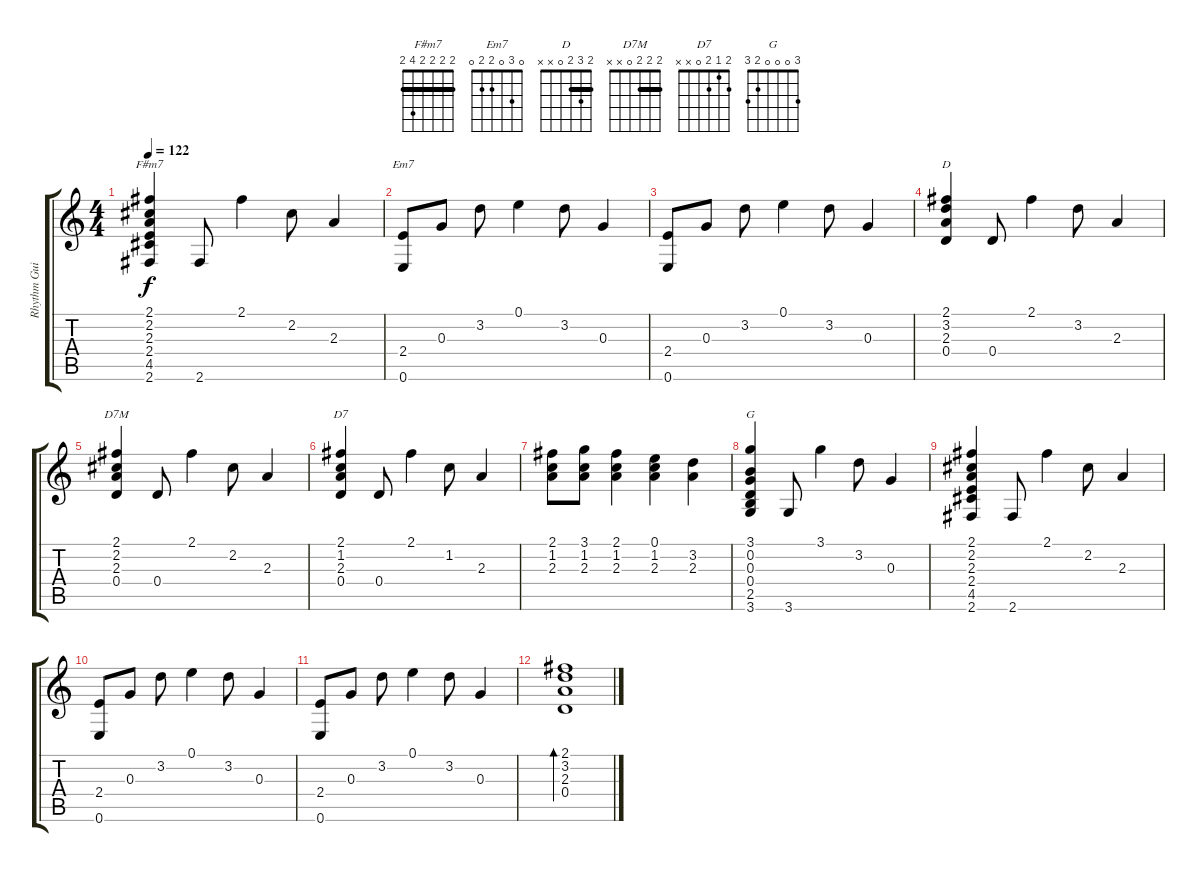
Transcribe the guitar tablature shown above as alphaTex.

\track ("Rhythm Guitar" "Rhythm Gui") {instrument electricguitarjazz}
\staff {score tabs}
\tuning (E4 B3 G3 D3 A2 E2) {hide}
\chord ("F#m7" 2 2 2 2 4 2) {barre 2}
\chord ("Em7" 0 3 0 2 2 0)
\chord ("D" 2 3 2 0 x x) {barre 2}
\chord ("D7M" 2 2 2 0 x x) {barre 2}
\chord ("D7" 2 1 2 0 x x)
\chord ("G" 3 0 0 0 2 3)
\ts (4 4)
\tempo 122
\clef g2
\ks c
(2.1 2.2 2.3 2.4 4.5 2.6).4{ch "F#m7" dy f} 2.6.8 2.1.4 2.2.8 2.3.4 |
(2.4 0.6).8{ch "Em7"} 0.3.8 3.2.8 0.1.4 3.2.8 0.3.4 |
(2.4 0.6).8 0.3.8 3.2.8 0.1.4 3.2.8 0.3.4 |
(2.1 3.2 2.3 0.4).4{ch "D"} 0.4.8 2.1.4 3.2.8 2.3.4 |
(2.1 2.2 2.3 0.4).4{ch "D7M"} 0.4.8 2.1.4 2.2.8 2.3.4 |
(2.1 1.2 2.3 0.4).4{ch "D7"} 0.4.8 2.1.4 1.2.8 2.3.4 |
(2.1 1.2 2.3).8 (3.1 1.2 2.3).8 (2.1 1.2 2.3).4 (0.1 1.2 2.3).4 (3.2 2.3).4 |
(3.1 0.2 0.3 0.4 2.5 3.6).4{ch "G"} 3.6.8 3.1.4 3.2.8 0.3.4 |
(2.1 2.2 2.3 2.4 4.5 2.6).4 2.6.8 2.1.4 2.2.8 2.3.4 |
(2.4 0.6).8 0.3.8 3.2.8 0.1.4 3.2.8 0.3.4 |
(2.4 0.6).8 0.3.8 3.2.8 0.1.4 3.2.8 0.3.4 |
(2.1 3.2 2.3 0.4).1{bd 60}
